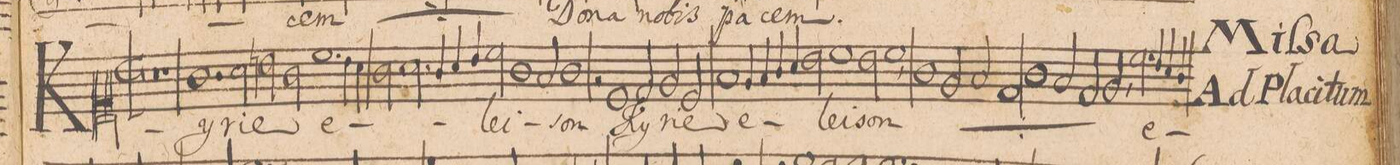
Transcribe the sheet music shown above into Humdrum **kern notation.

**kern	**text
*I"CANTVS.	*
*clefC1	*
*k[]	*
*met(c|)	*
*M2/1	*
0r	.
=2-	=2-
1r	.
1.g\	Ky-
=3-	=3-
*2\right	*
2a\	-ri-
2bn\	-e
2g\	.
=4-	=4-
1.cc\	e-
4b\	.
4a\	.
=5-	=5-
2g\	.
2.a\	.
4g/	.
4a/	.
4b/	.
=6-	=6-
2cc\	.
1g\	-lei-
2f/	.
=7-	=7-
1g\	-son
2r	.
1c/	Ky-
=8-	=8-
2d/	.
2e/	-ri-
2c/	-e
=9-	=9-
1f/	e-
4e/	.
4f/	.
4g/	.
4a/	.
=10-	=10-
2b\	.
1cc\	-lei-
2b\	.
=11-	=11-
1cc\,<	-son
*	*ij
1g\	Ky-
=12-	=12-
2e/	.
2f/	-ri-
1d/	-e
=13-	=13-
1g\	e-
2f/	-lei-
2d/	.
=14-	=14-
2e,</	-son
*	*Xij
2.cc\	e-
4b/	.
4a/	.
4g/	.
=15-	=15-
*-	*-
